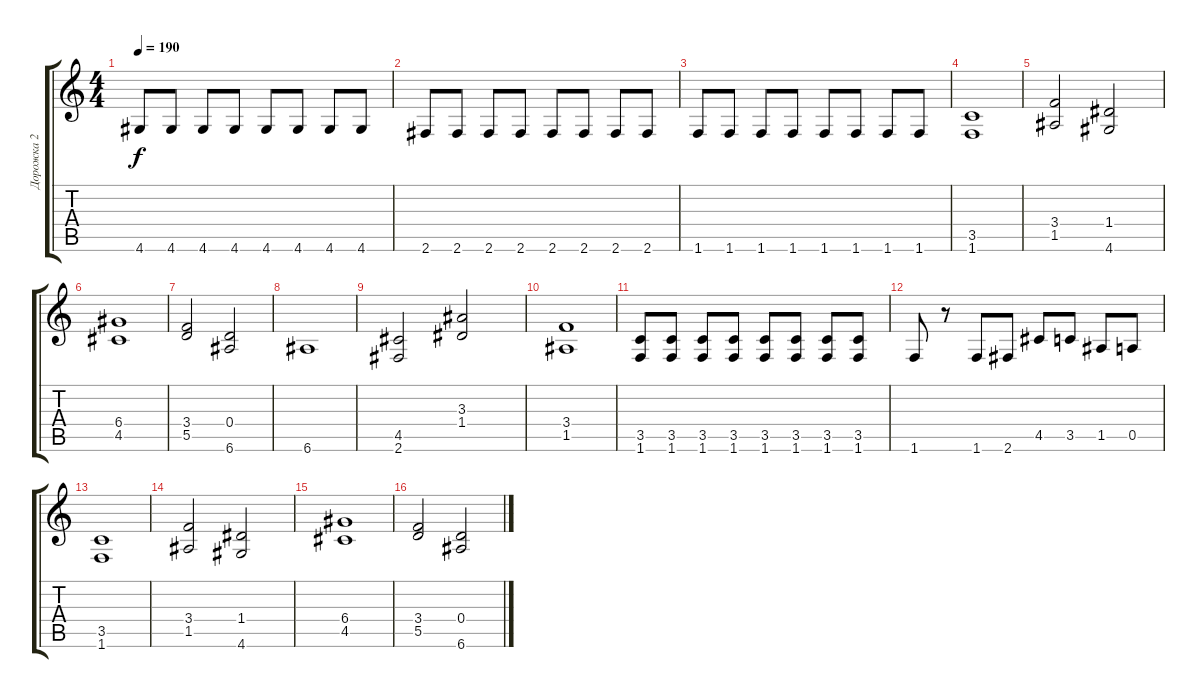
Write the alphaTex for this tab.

\track ("Дорожка 2" "Дорожка 2") {instrument distortionguitar}
\staff {score tabs}
\tuning (E4 B3 G3 D3 A2 E2) {hide}
\ts (4 4)
\tempo 190
\clef g2
\ks c
4.6.8{dy f} 4.6.8 4.6.8 4.6.8 4.6.8 4.6.8 4.6.8 4.6.8 |
2.6.8 2.6.8 2.6.8 2.6.8 2.6.8 2.6.8 2.6.8 2.6.8 |
1.6.8 1.6.8 1.6.8 1.6.8 1.6.8 1.6.8 1.6.8 1.6.8 |
(3.5 1.6).1 |
(3.4 1.5).2 (1.4 4.6).2 |
(6.4 4.5).1 |
(3.4 5.5).2 (0.4 6.6).2 |
6.6.1 |
(4.5 2.6).2 (3.3 1.4).2 |
(3.4 1.5).1 |
(3.5 1.6).8 (3.5 1.6).8 (3.5 1.6).8 (3.5 1.6).8 (3.5 1.6).8 (3.5 1.6).8 (3.5 1.6).8 (3.5 1.6).8 |
1.6.8 r.8 1.6.8 2.6.8 4.5.8 3.5.8 1.5.8 0.5.8 |
(3.5 1.6).1 |
(3.4 1.5).2 (1.4 4.6).2 |
(6.4 4.5).1 |
(3.4 5.5).2 (0.4 6.6).2
